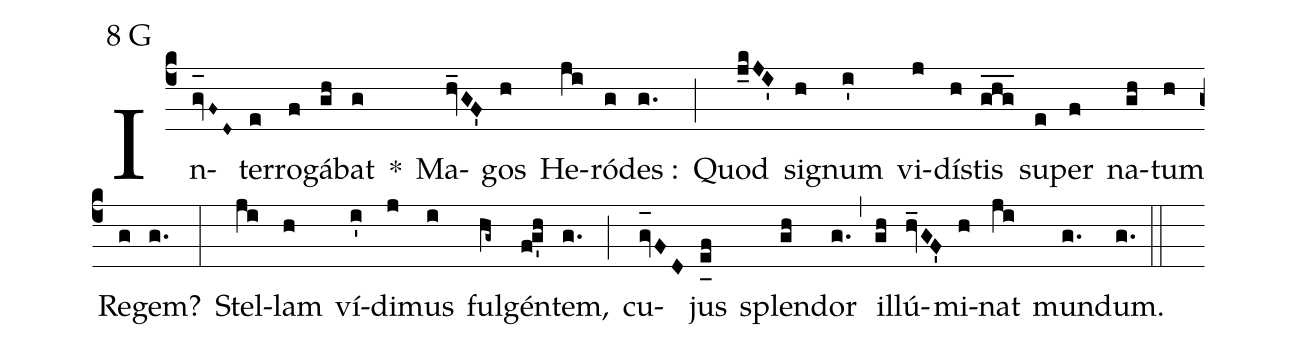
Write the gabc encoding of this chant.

mode:8 G;
%%
(c4) In(gv_[oh:h]F~D~)ter(e)ro(f)gá(gh)bat(g) *() Ma(hv_GF')gos(h) He(ji)ró(g)des :(g.) (;) Quod(j_kJI') si(h)gnum(i') vi(j)dí(h)stis(ghg___) su(e)per(f) na(gh)tum(h) Re(g)gem?(g.) (:) Stel(ji)lam(h) ví(i')di(j)mus(i) ful(hg~)gén(fg'h)tem,(g.) (;) cu(gv_[oh:h]FD)jus(e_[uh:l]f) splen(gh)dor(g.) (,) il(gh)lú(hv_GF')mi(h)nat(ji) mun(g.)dum.(g.) (::)
